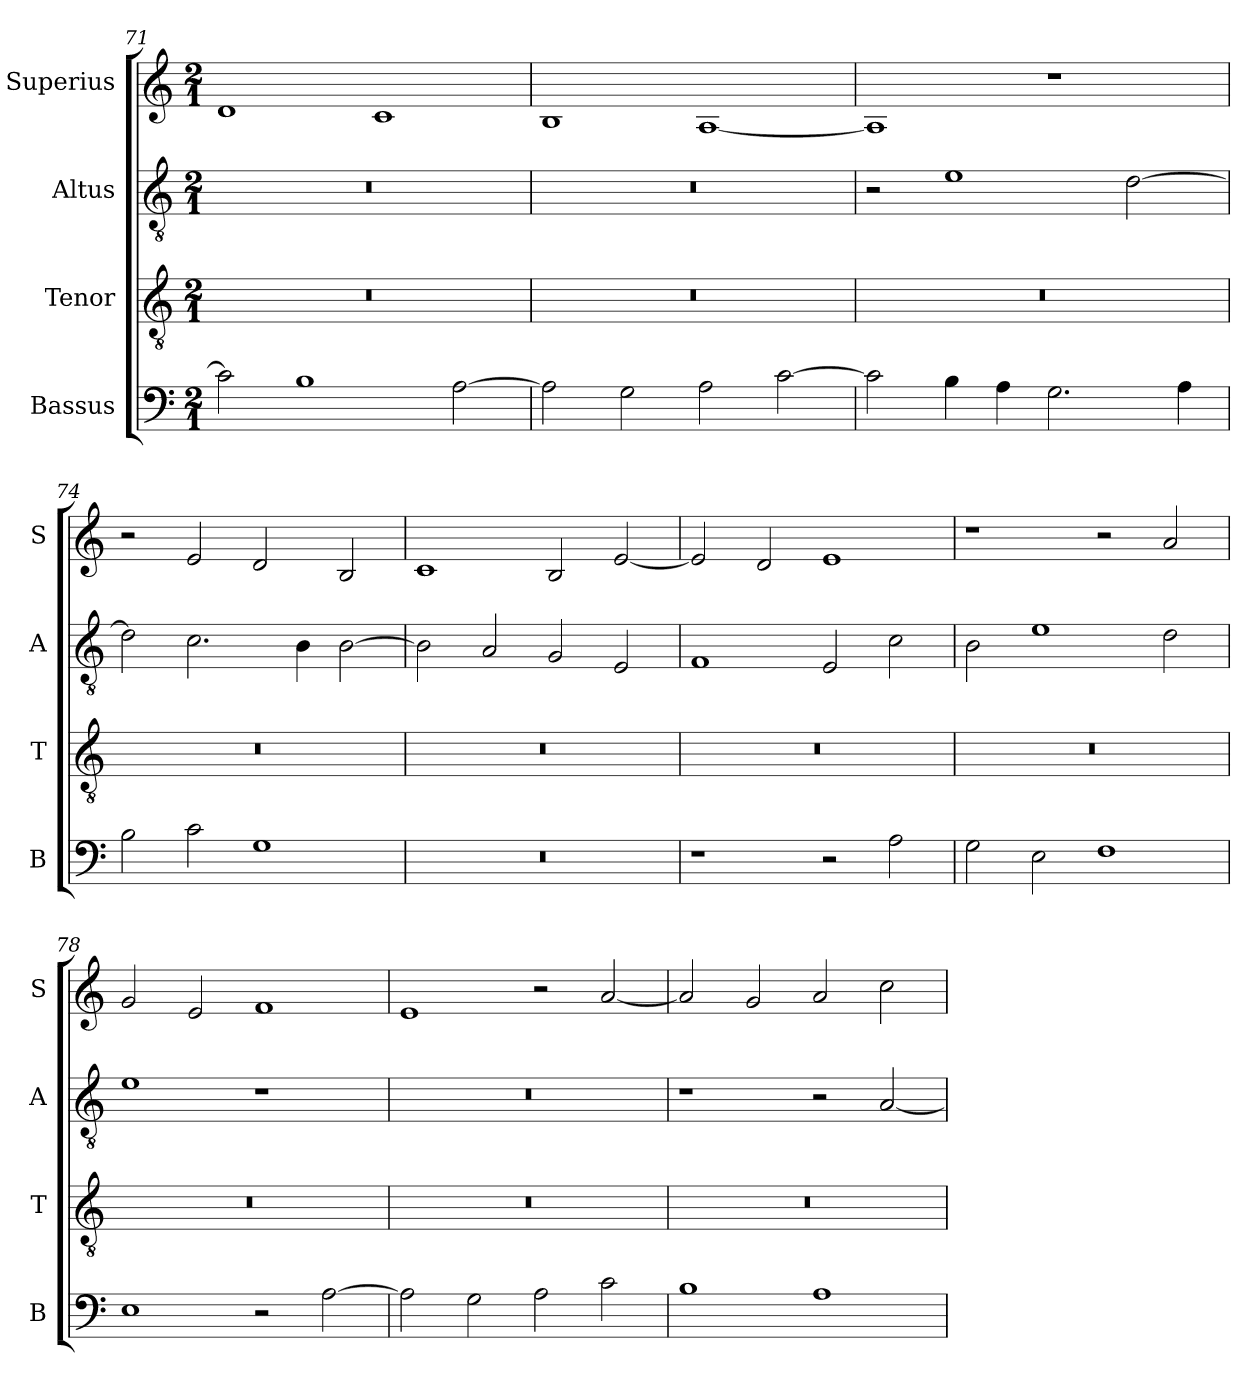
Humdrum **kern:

**kern	**kern	**kern	**kern
*part4	*part3	*part2	*part1
*staff4	*staff3	*staff2	*staff1
*I"Bassus	*I"Tenor	*I"Altus	*I"Superius
*I'B	*I'T	*I'A	*I'S
*clefF4	*clefGv2	*clefGv2	*clefG2
*k[]	*k[]	*k[]	*k[]
*M2/1	*M2/1	*M2/1	*M2/1
=71	=71	=71	=71
2c]	0r	0r	1d
1B	.	.	.
.	.	.	1c
[2A	.	.	.
=72	=72	=72	=72
2A]	0r	0r	1B
2G	.	.	.
2A	.	.	[1A
[2c	.	.	.
=73	=73	=73	=73
2c]	0r	2r	1A]
4B	.	1e	.
4A	.	.	.
2.G	.	.	1r
.	.	[2d	.
4A	.	.	.
=74	=74	=74	=74
2B	0r	2d]	2r
2c	.	2.c	2e
1G	.	.	2d
.	.	4B	.
.	.	[2B	2B
=75	=75	=75	=75
0r	0r	2B]	1c
.	.	2A	.
.	.	2G	2B
.	.	2E	[2e
=76	=76	=76	=76
1r	0r	1F	2e]
.	.	.	2d
2r	.	2E	1e
2A	.	2c	.
=77	=77	=77	=77
2G	0r	2B	1r
2E	.	1e	.
1F	.	.	2r
.	.	2d	2a
=78	=78	=78	=78
1E	0r	1e	2g
.	.	.	2e
2r	.	1r	1f
[2A	.	.	.
=79	=79	=79	=79
2A]	0r	0r	1e
2G	.	.	.
2A	.	.	2r
2c	.	.	[2a
=80	=80	=80	=80
1B	0r	1r	2a]
.	.	.	2g
1A	.	2r	2a
.	.	[2A	2cc
=	=	=	=
*-	*-	*-	*-
